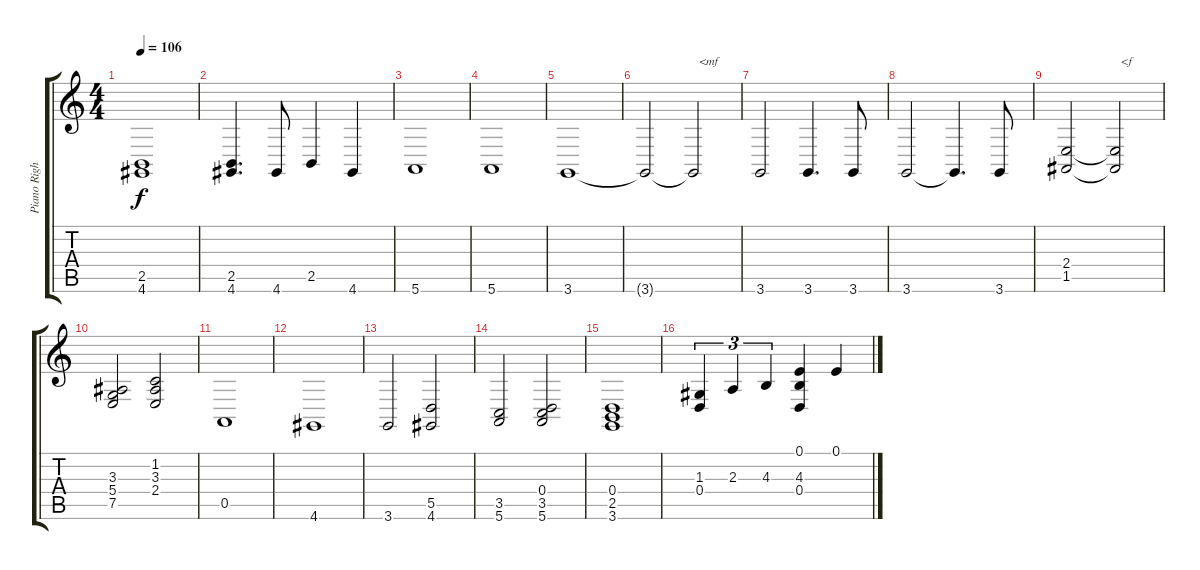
\track ("Piano Right Hand" "Piano Righ") {instrument brightacousticpiano}
\staff {score tabs}
\tuning (E4 B3 G3 D3 A2 E2) {hide}
\ts (4 4)
\tempo 106
\clef g2
\ks c
(2.5 4.6).1{dy f} |
(2.5 4.6).4{d} 4.6.8 2.5.4 4.6.4 |
5.6.1 |
5.6.1 |
3.6.1 |
3.6{t}.2 3.6{t}.2{txt "  <mf" volume 12} |
3.6.2 3.6.4{d} 3.6.8 |
3.6.2 3.6{t}.4{d} 3.6.8 |
(2.4 1.5).2 (2.4{t} 1.5{t}).2{txt "  <f" volume 13} |
(3.3 5.4 7.5).2 (1.2 3.3 2.4).2 |
0.5.1 |
4.6.1 |
3.6.2 (5.5 4.6).2 |
(3.5 5.6).2 (0.4 3.5 5.6).2 |
(0.4 2.5 3.6).1 |
(1.3 0.4).4{tu (3 2)} 2.3.4{tu (3 2)} 4.3.4{tu (3 2)} (0.1 4.3 0.4).4 0.1.4
